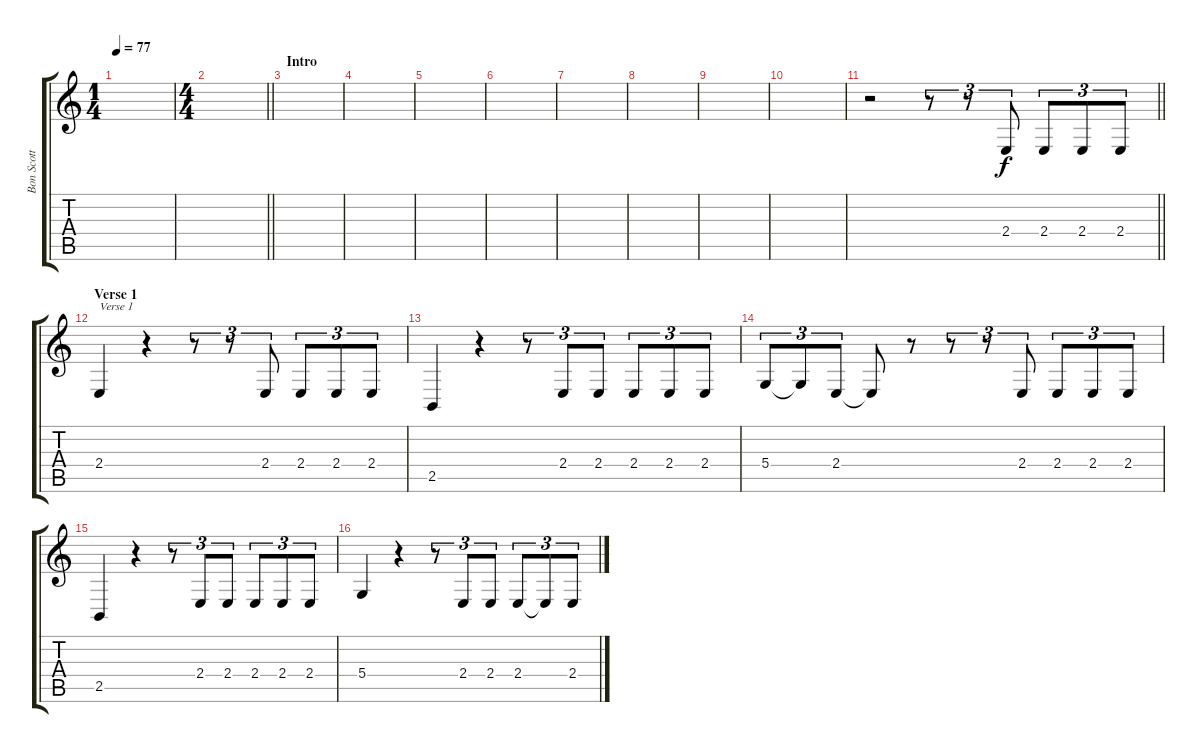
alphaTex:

\track ("Bon Scott" "Bon Scott") {instrument harmonica}
\staff {score tabs}
\tuning (E4 B3 G3 D3 A2 E2) {hide}
\ts (1 4)
\tempo 77
\clef g2
\ks c
|
\ts (4 4)
\barLineRight lightlight
|
\section ("" "Intro")
|
|
|
|
|
|
|
|
\barLineRight lightlight
r.2 r.8{tu (3 2)} r.8{tu (3 2)} 2.4.8{tu (3 2)} 2.4.8{tu (3 2)} 2.4.8{tu (3 2)} 2.4.8{tu (3 2)} |
\section ("" "Verse 1")
2.4.4{txt "Verse 1"} r.4 r.8{tu (3 2)} r.8{tu (3 2)} 2.4.8{tu (3 2)} 2.4.8{tu (3 2)} 2.4.8{tu (3 2)} 2.4.8{tu (3 2)} |
2.5.4 r.4 r.8{tu (3 2)} 2.4.8{tu (3 2)} 2.4.8{tu (3 2)} 2.4.8{tu (3 2)} 2.4.8{tu (3 2)} 2.4.8{tu (3 2)} |
5.4.8{tu (3 2)} 5.4{t}.8{tu (3 2)} 2.4.8{tu (3 2)} 2.4{t}.8 r.8 r.8{tu (3 2)} r.8{tu (3 2)} 2.4.8{tu (3 2)} 2.4.8{tu (3 2)} 2.4.8{tu (3 2)} 2.4.8{tu (3 2)} |
2.5.4 r.4 r.8{tu (3 2)} 2.4.8{tu (3 2)} 2.4.8{tu (3 2)} 2.4.8{tu (3 2)} 2.4.8{tu (3 2)} 2.4.8{tu (3 2)} |
5.4.4 r.4 r.8{tu (3 2)} 2.4.8{tu (3 2)} 2.4.8{tu (3 2)} 2.4.8{tu (3 2)} 2.4{t}.8{tu (3 2)} 2.4.8{tu (3 2)}
